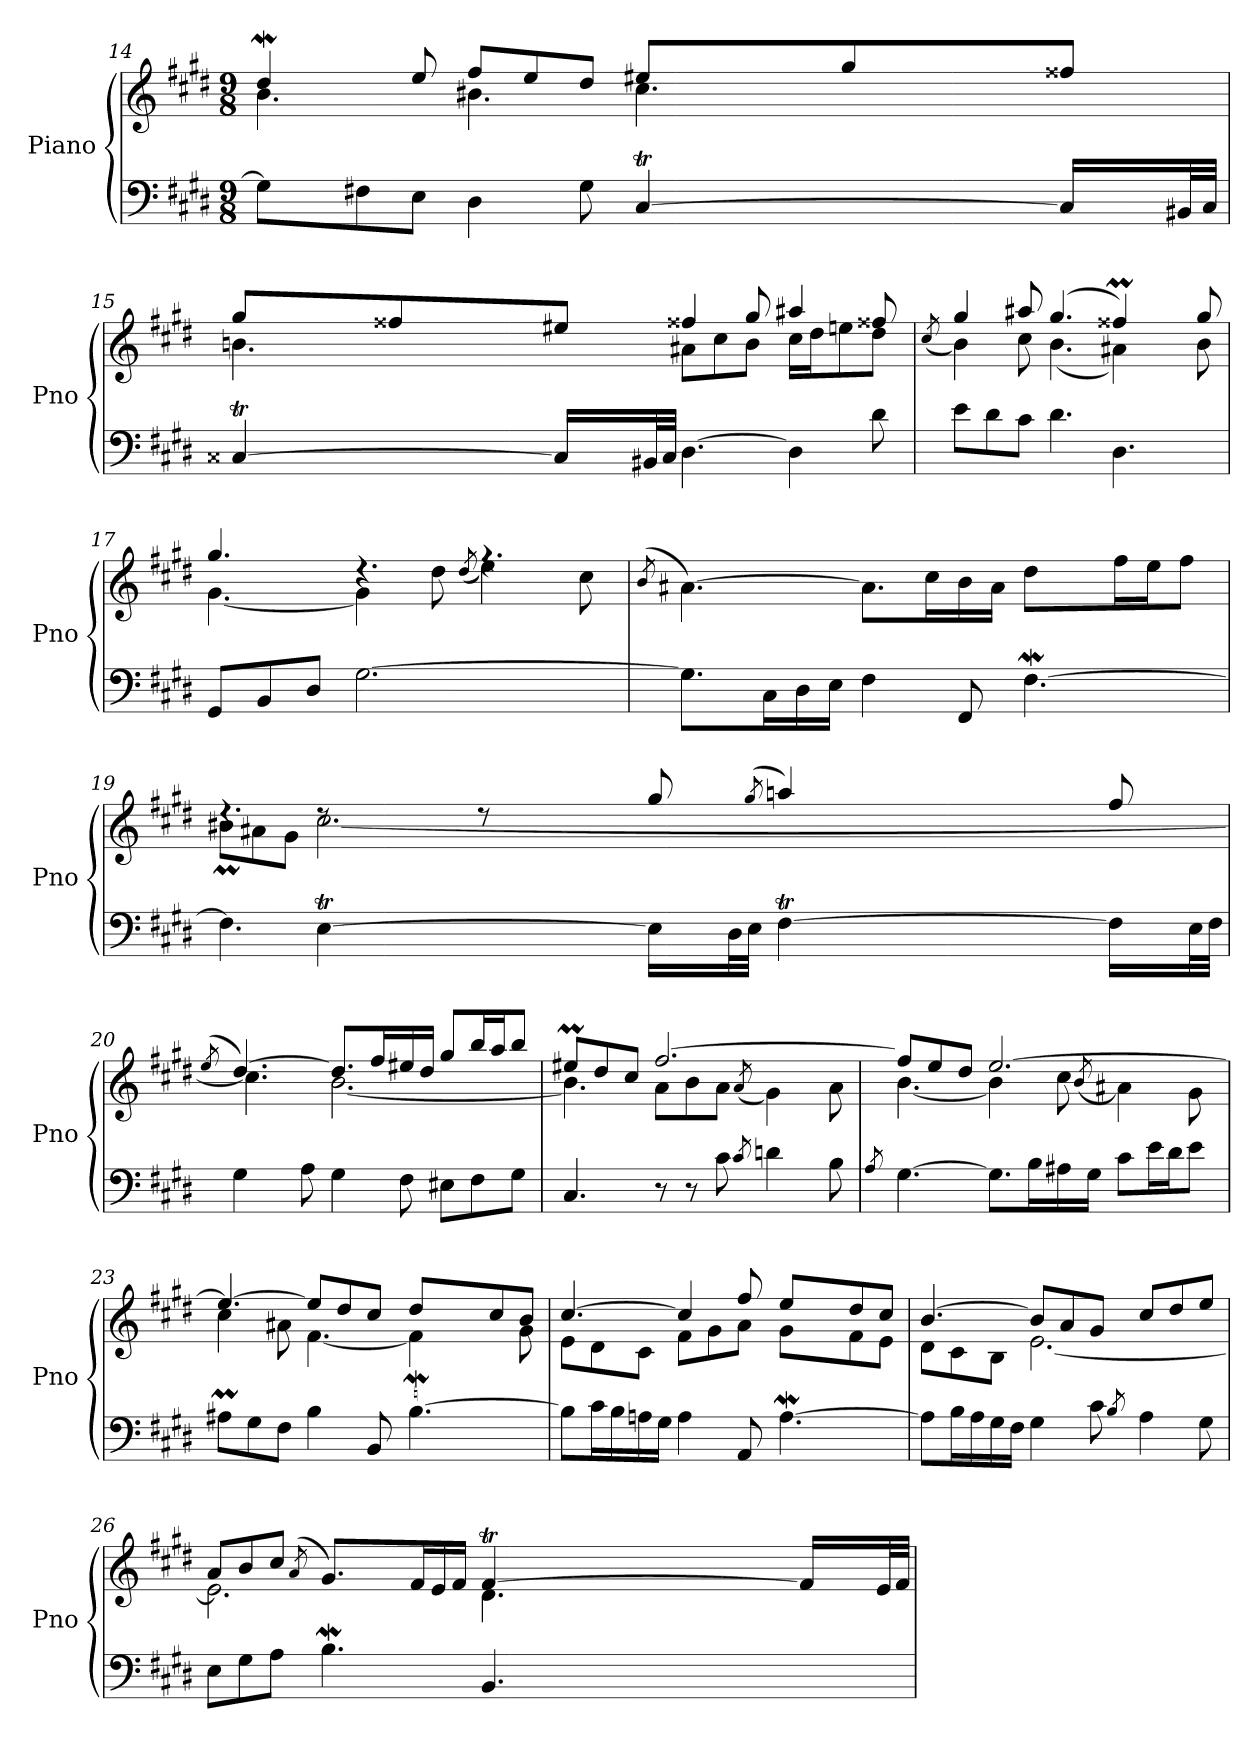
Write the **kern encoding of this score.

**kern	**kern
*part1	*part1
*staff2	*staff1
*I"Piano	*
*I'Pno	*
!!LO:LB:g=z
*clefF4	*clefG2
*k[f#c#g#d#]	*k[f#c#g#d#]
*M9/8	*M9/8
=14	=14
*^	*^
*	*	*	*^
8G#\L]	8G#!yy]	4dd#W/	4.b\	64dd#!yy
.	.	.	.	64cc#!yy
.	.	.	.	8..dd#!yy
8F#X\	8ryy	.	.	.
*v	*v	*	*	*
8E\J	8ee/	.	2..ryy
4D#\	8ff#/L	4.b#X\	.
.	8ee/	.	.
8G#\	8dd#/J	.	.
*^	*	*	*
[4C#T/	64D#!yy	8ee#X/L	4.cc#\	.
.	64C#!yy	.	.	.
.	64D#!yy	.	.	.
.	64C#!yy	.	.	.
.	64D#!yy	.	.	.
.	64C#!yy	.	.	.
.	64D#!yy	.	.	.
.	64C#!yy	.	.	.
.	64D#!yy	8gg#/	.	.
.	64C#!yy	.	.	.
.	64D#!yy	.	.	.
.	64C#!yy	.	.	.
.	64D#!yy	.	.	.
.	64C#!yy	.	.	.
.	64D#!yy	.	.	.
.	64C#!yy	.	.	.
16C#/LL]	64D#!yy	8ff##X/J	.	.
.	64C#!yy	.	.	.
.	64D#!yy	.	.	.
.	64C#!yy	.	.	.
32BB#X/L	16ryy	.	.	.
32C#/JJJ	.	.	.	.
*	*	*	*v	*v
=15	=15	=15	=15
[4C##Xt/	64D#!yy	8gg#/L	4.bn\
.	64C##!yy	.	.
.	64D#!yy	.	.
.	64C##!yy	.	.
.	64D#!yy	.	.
.	64C##!yy	.	.
.	64D#!yy	.	.
.	64C##!yy	.	.
.	64D#!yy	8ff##X/	.
.	64C##!yy	.	.
.	64D#!yy	.	.
.	64C##!yy	.	.
.	64D#!yy	.	.
.	64C##!yy	.	.
.	64D#!yy	.	.
.	64C##!yy	.	.
16C##/LL]	64D#!yy	8ee#X/J	.
.	64C##!yy	.	.
.	64D#!yy	.	.
.	64C##!yy	.	.
32BB#X/L	2ryy	.	.
32C##/JJJ	.	.	.
[4.D#\	.	4ff##X/	8a#X\L
.	.	.	8cc#\
.	.	8gg#/	8b\J
4D#\]	.	4aa#X/	16cc#\LL
.	4ryy	.	16dd#\J
.	.	.	8een\
8d#\	.	8ff##X/	8dd#\J
.	16ryy	.	.
*v	*v	*	*
=16	=16	=16
.	.	(8qcc#/
*	*	*^
8e\L	4gg#/	4b\)	8cc#!yy
8d#\	.	.	8b!yy
8c#\J	8aa#X/	8cc#\	2ryy
4.d#\	(4.gg#/	(4.b\	.
4.D#\	4ff##Xm/)	4a#X\)	64ff##!yy
.	.	.	64gg#!yy
.	.	.	8..ff##!yy
.	8gg#/	8b\	8ryy
!!LO:PB:g=z	!!	!!
=17	=17	=17	=17
8GG#/L	4.gg#/	[4.g#\	2.ryy
8BB/	.	.	.
8D#/J	.	.	.
[2.G#\	4.rdd	4g#\]	.
.	.	8dd#\	.
.	.	(8qdd#/	.
.	4.rff	4ee\)	8dd#!yy
.	.	.	8ee!yy
.	.	8cc#\	8ryy
*	*v	*v	*v
=18	=18
.	(8qb/
*^	*^
8.G#\L]	2.ryy	[4.a#X\)	8b!yy
.	.	.	4a#!yy
16C#\L	.	.	.
16D#\	.	.	.
16E\JJ	.	.	.
4F#\	.	8.a#\L]	2.ryy
.	.	16cc#\L	.
8FF#/	.	16b\	.
.	.	16a#\JJ	.
[4.F#W\	64F#!yy	8dd#\L	.
.	64E!yy	.	.
.	[8..F#!yy	.	.
.	.	16ff#\L	.
.	.	16ee\J	.
.	8F#!yy_	8ff#\J	.
=19	=19	=19	=19
*	*	*	*^
4.F#\]	4.F#!yy]	4.rdd	8b#Xm\L	2.ryy
.	.	.	8a#X\	.
.	.	.	8g#\J	.
[4ET\	64F#!yy	8rdd	[2.cc#\	.
.	64E!yy	.	.	.
.	64F#!yy	.	.	.
.	64E!yy	.	.	.
.	64F#!yy	.	.	.
.	64E!yy	.	.	.
.	64F#!yy	.	.	.
.	64E!yy	.	.	.
.	64F#!yy	8rdd	.	.
.	64E!yy	.	.	.
.	64F#!yy	.	.	.
.	64E!yy	.	.	.
.	64F#!yy	.	.	.
.	64E!yy	.	.	.
.	64F#!yy	.	.	.
.	64E!yy	.	.	.
16E\LL]	64F#!yy	8gg#/	.	.
.	64E!yy	.	.	.
.	64F#!yy	.	.	.
.	64E!yy	.	.	.
32D#\L	16ryy	.	.	.
32E\JJJ	.	.	.	.
.	.	(8qgg#/	.	.
[4F#T\	64G#!yy	4aan/)	.	8gg#!yy
.	64F#!yy	.	.	.
.	64G#!yy	.	.	.
.	64F#!yy	.	.	.
.	64G#!yy	.	.	.
.	64F#!yy	.	.	.
.	64G#!yy	.	.	.
.	64F#!yy	.	.	.
.	64G#!yy	.	.	8aa!yy
.	64F#!yy	.	.	.
.	64G#!yy	.	.	.
.	64F#!yy	.	.	.
.	64G#!yy	.	.	.
.	64F#!yy	.	.	.
.	64G#!yy	.	.	.
.	64F#!yy	.	.	.
16F#\LL]	64G#!yy	8ff#/	.	8ryy
.	64F#!yy	.	.	.
.	64G#!yy	.	.	.
.	64F#!yy	.	.	.
32E\L	16ryy	.	.	.
32F#\JJJ	.	.	.	.
*v	*v	*	*	*
!!LO:LB:g=z	!!	!!
=20	=20	=20	=20
.	(8qee/	.	.
4G#\	[4.dd#/)	4.cc#\]	8ee!yy
.	.	.	8dd#!yy
8A\	.	.	2..ryy
4G#\	8.dd#/L]	[2.b\	.
.	16ff#/L	.	.
8F#\	16ee#X/	.	.
.	16dd#/JJ	.	.
8E#X\L	8gg#/L	.	.
8F#\	16bb/L	.	.
.	16aa/J	.	.
8G#\J	8bb/J	.	.
=21	=21	=21	=21
*^	*	*	*
4.C#/	2.ryy	8ee#Xm/L	4.b\]	2.ryy
.	.	8dd#/	.	.
.	.	8cc#/J	.	.
8r	.	[2.ff#/	8a\L	.
8r	.	.	8b\	.
8c#\	.	.	8a\J	.
8qc#/	.	.	(8qa/	.
4dn\	8c#!yy	.	4g#\)	8a!yy
.	8d!yy	.	.	8g#!yy
8B\	8ryy	.	8a\	8ryy
=22	=22	=22	=22	=22
8qA/	.	.	.	.
[4.G#\	8A!yy	8ff#/L]	[4.b\	2.ryy
.	[4G#!yy	8ee/	.	.
.	.	8dd#/J	.	.
8.G#\L]	8.G#!yy]	[2.ee/	4b\]	.
16B\L	2ryy	.	.	.
16A#X\	.	.	8cc#\	.
16G#\JJ	.	.	.	.
.	.	.	(8qb/	.
8c#\L	.	.	4a#X\)	8b!yy
16e\L	.	.	.	8a#!yy
16d#\J	.	.	.	.
8e\J	.	.	8g#\	8ryy
.	16ryy	.	.	.
*	*	*	*v	*v
!!LO:LB:g=z
=23	=23	=23	=23
8A#Xm\L	2.ryy	4.ee/_	4cc#\
8G#\	.	.	.
8F#\J	.	.	8a#X\
4B\	.	8ee/L]	[4.f#\
.	.	8dd#/	.
8BB/	.	8cc#/J	.
[4.BW\	64B!yy	8dd#/L	4f#\]
.	64A#!yy	.	.
.	[8..B!yy	.	.
.	.	8cc#/	.
.	8B!yy_	8b/J	8g#\
=24	=24	=24	=24
8B\L]	8B!yy]	[4.cc#/	8e\L
16c#\L	8ryy	.	8d#\
16B\	.	.	.
*v	*v	*	*
16An\	.	8c#\J
16G#\JJ	.	.
4A\	4cc#/]	8f#\L
.	.	8g#\
8AA/	8ff#/	8a\J
*^	*	*
[4.Aw\	64A!yy	8ee/L	8g#\L
.	64G#!yy	.	.
.	[8..A!yy	.	.
.	.	8dd#/	8f#\
.	8A!yy_	8cc#/J	8e\J
=25	=25	=25	=25
8A\L]	8A!yy]	[4.b/	8d#\L
16B\L	8ryy	.	8c#\
16A\	.	.	.
*v	*v	*	*
16G#\	.	8B\J
16F#\JJ	.	.
4G#\	8b/L]	[2.e\
.	8a/	.
8c#\	8g#/J	.
8qB/	.	.
*^	*	*
4A\	8B!yy	8cc#/L	.
.	8A!yy	8dd#/	.
8G#\	8ryy	8ee/J	.
!!LO:LB:g=z
=26	=26	=26	=26
*	*	*	*^
8E\L	4.ryy	8a/L	2.e\]	4.ryy
8G#\	.	8b/	.	.
8A\J	.	8cc#/J	.	.
.	.	(8qa/	.	.
4.BW\	64B!yy	8.g#/L)	.	16a!yy
.	64A!yy	.	.	.
.	[8..B!yy	.	.	.
.	.	.	.	8g#!yy
.	.	16f#/L	.	8.ryy
.	8B!yy]	16e/	.	.
.	.	16f#/JJ	.	.
4.BB/	4.ryy	[4f#T/	4.d#\	64g#!yy
.	.	.	.	64f#!yy
.	.	.	.	64g#!yy
.	.	.	.	64f#!yy
.	.	.	.	64g#!yy
.	.	.	.	64f#!yy
.	.	.	.	64g#!yy
.	.	.	.	64f#!yy
.	.	.	.	64g#!yy
.	.	.	.	64f#!yy
.	.	.	.	64g#!yy
.	.	.	.	64f#!yy
.	.	.	.	64g#!yy
.	.	.	.	64f#!yy
.	.	.	.	64g#!yy
.	.	.	.	64f#!yy
.	.	16f#/LL]	.	64g#!yy
.	.	.	.	64f#!yy
.	.	.	.	64g#!yy
.	.	.	.	64f#!yy
.	.	32e/L	.	16ryy
.	.	32f#/JJJ	.	.
*v	*v	*	*	*
*	*v	*v	*v
=	=
*-	*-
